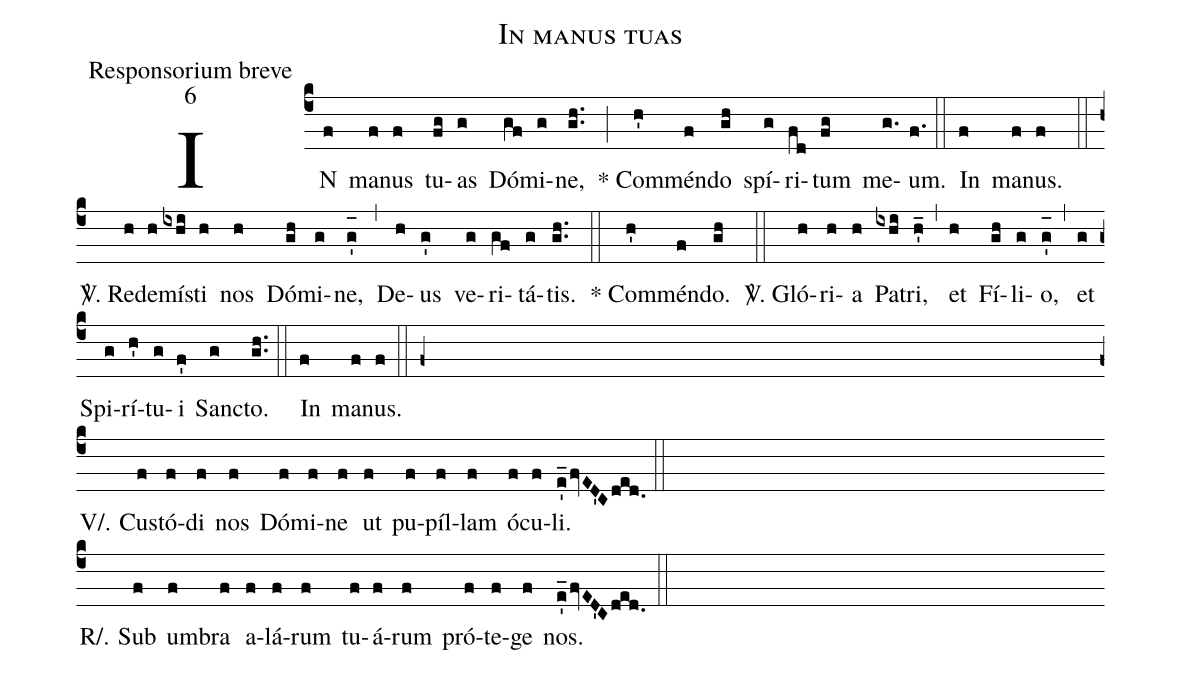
name:In manus tuas;
office-part:Responsorium breve;
mode:6;
%%
(c4) IN(f) ma(f)nus(f) tu(fg)as(g) Dó(gf)mi(g)ne,(gh..) (;) * Com(h')mén(f)do(gh) spí(g)ri(fd)tum(fg) me(g.)um.(f.) (::)
In(f) ma(f)nus.(f) (::)
<sp>V/</sp>. Red(h)e(h)mí(ixhi)sti(h) nos(h) Dó(gh)mi(g)ne,(g'_[oh:h]) (,) De(h)us(g') ve(g)ri(gf)tá(g)tis.(gh..) (::) * Com(h')mén(f)do.(gh) (::)
<sp>V/</sp>. Gló(h)ri(h)a(h) Pa(ixhi)tri,(h'_) (,) et(h) Fí(gh)li(g)o,(g'_[oh:h]) (,) et(g) Spi(g)rí(h')tu(g)i(f') San(g)cto.(gh..) (::) In(f) ma(f)nus.(f) (::) (f+) (Z)

V/. Cus(f)tó(f)di(f) nos(f) Dó(f)mi(f)ne(f) ut(f) pu(f)píl(f)lam(f) ó(f)cu(f)li.(e_'/fvED'Cded.) (::) (Z-)
R/. Sub(f) um(f)bra(f) a(f)lá(f)rum(f) tu(f)á(f)rum(f) pró(f)te(f)ge(f) nos.(e_'/fvED'Cded.) (::)
